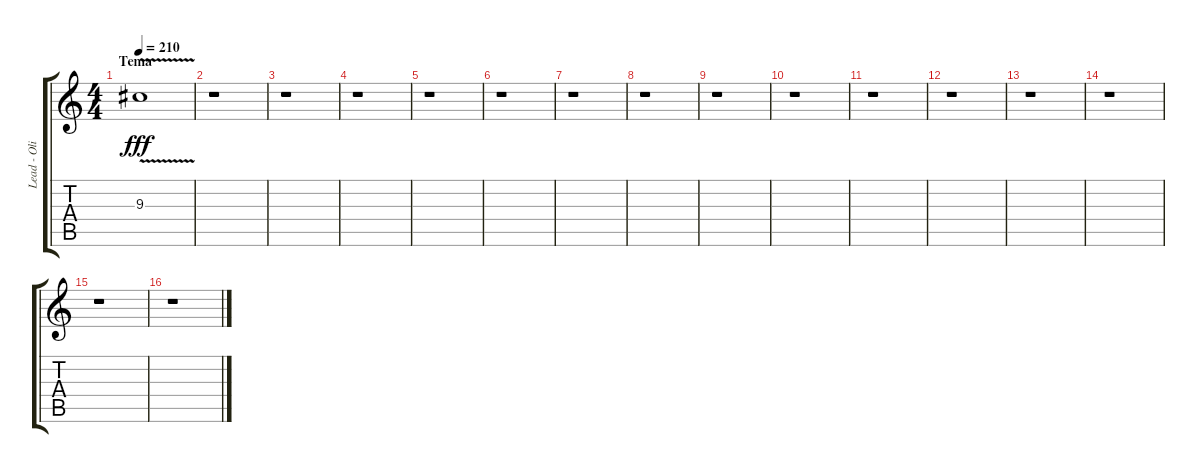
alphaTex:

\track ("Lead - Oli Herbert" "Lead - Oli") {instrument distortionguitar}
\staff {score tabs}
\tuning (Db4 Ab3 E3 B2 Gb2 Db2) {hide}
\ts (4 4)
\section ("" "Tema")
\tempo 210
\clef g2
\ks c
9.3{v}.1{dy fff} |
r.1 |
r.1 |
r.1 |
r.1 |
r.1 |
r.1 |
r.1 |
r.1 |
r.1 |
r.1 |
r.1 |
r.1 |
r.1 |
r.1 |
r.1
